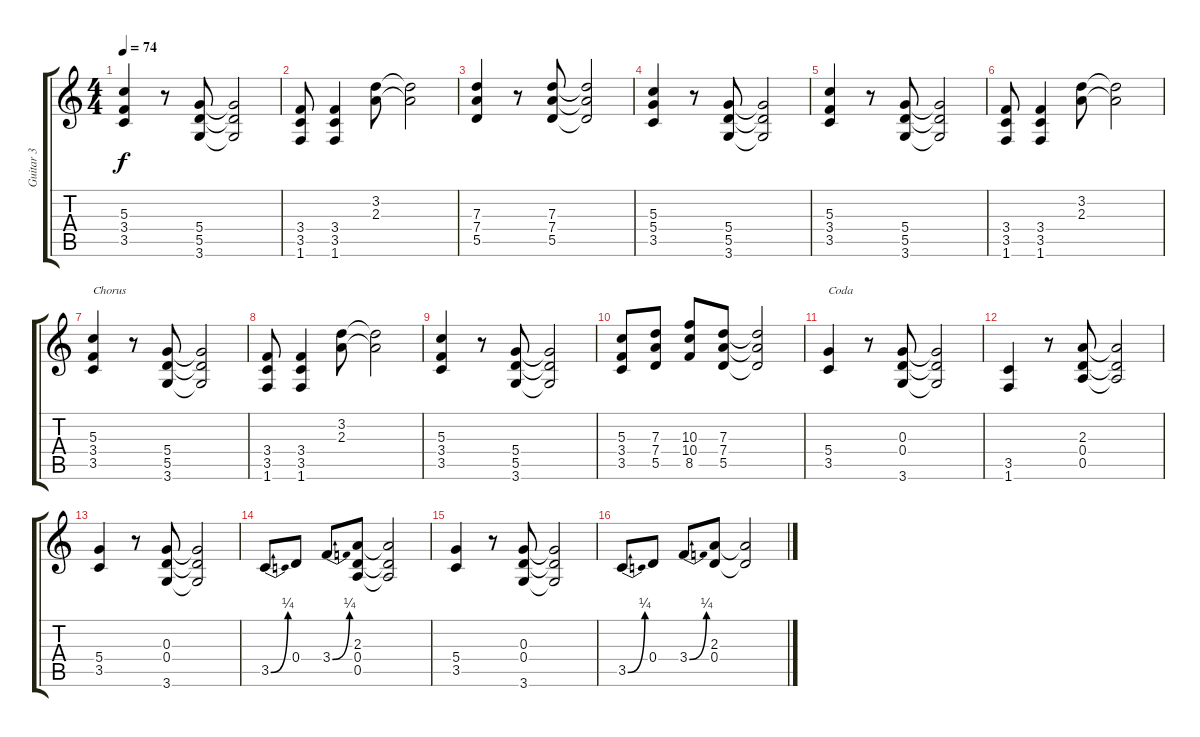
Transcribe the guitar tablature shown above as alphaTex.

\track ("Guitar 3" "Guitar 3") {instrument distortionguitar}
\staff {score tabs}
\tuning (E4 B3 G3 D3 A2 E2) {hide}
\ts (4 4)
\tempo 74
\clef g2
\ks c
(5.3 3.4 3.5).4{dy f} r.8 (5.4 5.5 3.6).8 (5.4{t} 5.5{t} 3.6{t}).2 |
(3.4 3.5 1.6).8 (3.4 3.5 1.6).4 (3.2 2.3).8 (3.2{t} 2.3{t}).2 |
(7.3 7.4 5.5).4 r.8 (7.3 7.4 5.5).8 (7.3{t} 7.4{t} 5.5{t}).2 |
(5.3 5.4 3.5).4 r.8 (5.4 5.5 3.6).8 (5.4{t} 5.5{t} 3.6{t}).2 |
(5.3 3.4 3.5).4 r.8 (5.4 5.5 3.6).8 (5.4{t} 5.5{t} 3.6{t}).2 |
(3.4 3.5 1.6).8 (3.4 3.5 1.6).4 (3.2 2.3).8 (3.2{t} 2.3{t}).2 |
(5.3 3.4 3.5).4{txt "Chorus"} r.8 (5.4 5.5 3.6).8 (5.4{t} 5.5{t} 3.6{t}).2 |
(3.4 3.5 1.6).8 (3.4 3.5 1.6).4 (3.2 2.3).8 (3.2{t} 2.3{t}).2 |
(5.3 3.4 3.5).4 r.8 (5.4 5.5 3.6).8 (5.4{t} 5.5{t} 3.6{t}).2 |
(5.3 3.4 3.5).8 (7.3 7.4 5.5).8 (10.3 10.4 8.5).8 (7.3 7.4 5.5).8 (7.3{t} 7.4{t} 5.5{t}).2 |
(5.4 3.5).4{txt "Coda"} r.8 (0.3 0.4 3.6).8 (0.3{t} 0.4{t} 3.6{t}).2 |
(3.5 1.6).4 r.8 (2.3 0.4 0.5).8 (2.3{t} 0.4{t} 0.5{t}).2 |
(5.4 3.5).4 r.8 (0.3 0.4 3.6).8 (0.3{t} 0.4{t} 3.6{t}).2 |
3.5{be (bend 0 0 60 1)}.8 0.4.8 3.4{be (bend 0 0 60 1)}.8 (2.3 0.4 0.5).8 (2.3{t} 0.4{t} 0.5{t}).2 |
(5.4 3.5).4 r.8 (0.3 0.4 3.6).8 (0.3{t} 0.4{t} 3.6{t}).2 |
3.5{be (bend 0 0 60 1)}.8 0.4.8 3.4{be (bend 0 0 60 1)}.8 (2.3 0.4).8 (2.3{t} 0.4{t}).2
